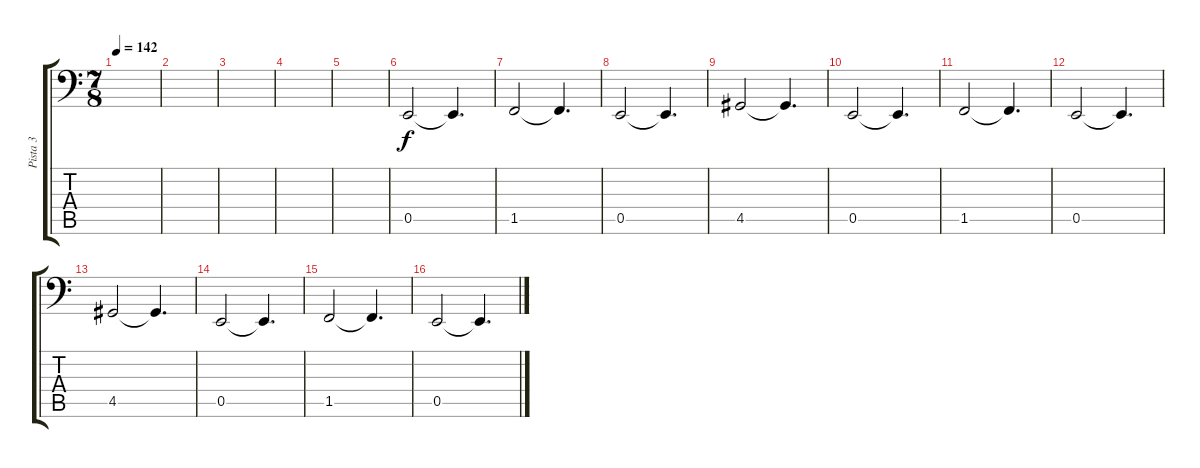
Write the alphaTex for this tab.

\track ("Pista 3" "Pista 3") {instrument electricbassfinger}
\staff {score tabs}
\tuning (C3 G2 D2 A1 E1 B0) {hide}
\ts (7 8)
\tempo 142
\clef f4
\ks c
|
|
|
|
|
0.5.2{volume 10} 0.5{t}.4{d} |
1.5.2 1.5{t}.4{d} |
0.5.2 0.5{t}.4{d} |
4.5.2 4.5{t}.4{d} |
0.5.2 0.5{t}.4{d} |
1.5.2 1.5{t}.4{d} |
0.5.2 0.5{t}.4{d} |
4.5.2 4.5{t}.4{d} |
0.5.2 0.5{t}.4{d} |
1.5.2 1.5{t}.4{d} |
0.5.2 0.5{t}.4{d}
